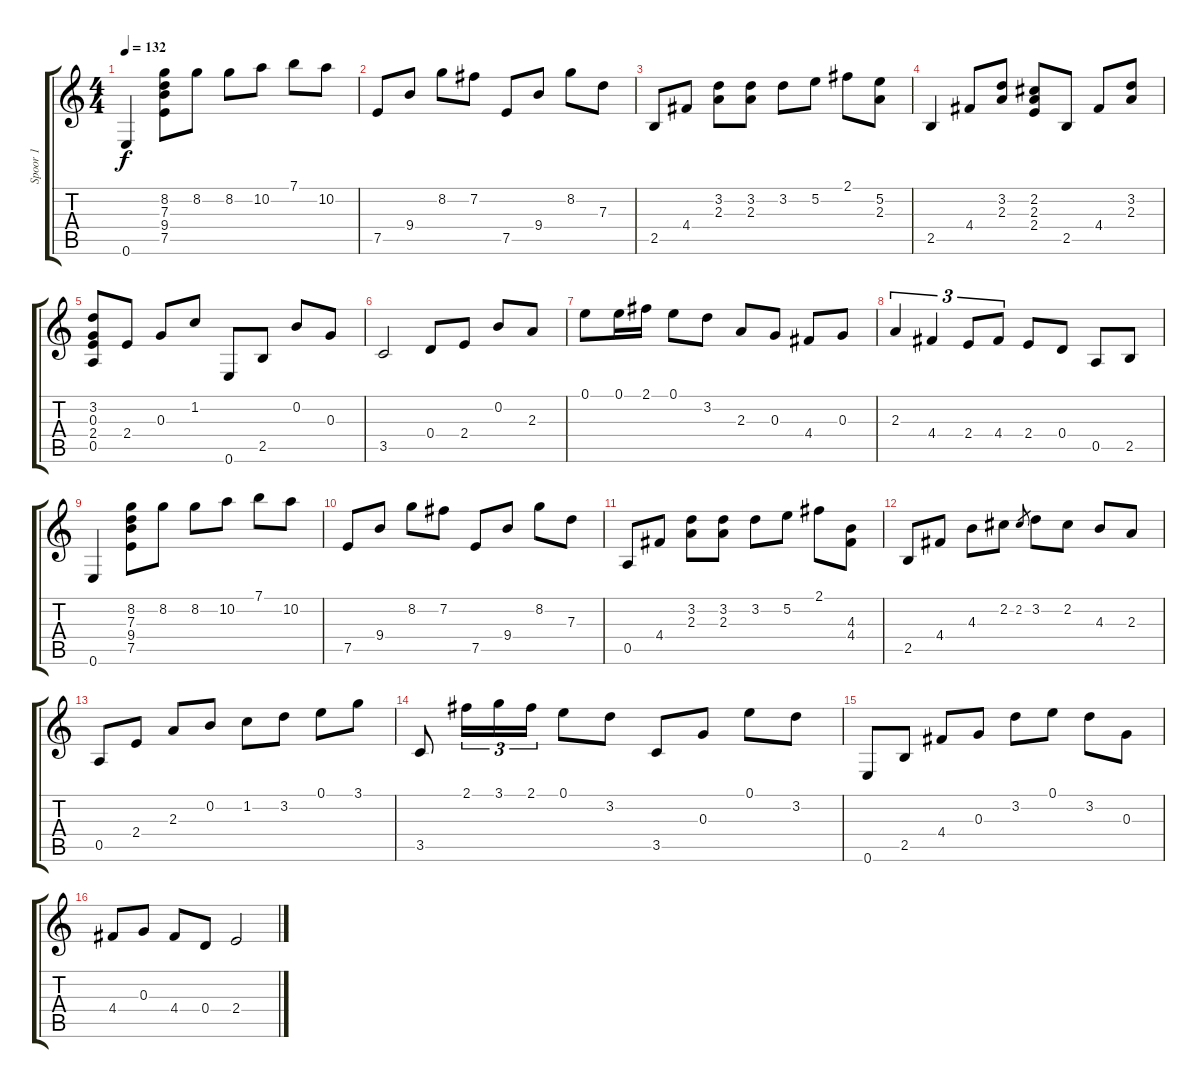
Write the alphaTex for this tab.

\track ("Spoor 1" "Spoor 1") {instrument acousticguitarnylon}
\staff {score tabs}
\tuning (E4 B3 G3 D3 A2 E2) {hide}
\ts (4 4)
\tempo 132
\clef g2
\ks c
0.6.4{dy f} (8.2 7.3 9.4 7.5).8 8.2.8 8.2.8 10.2.8 7.1.8 10.2.8 |
7.5.8 9.4.8 8.2.8 7.2.8 7.5.8 9.4.8 8.2.8 7.3.8 |
2.5.8 4.4.8 (3.2 2.3).8 (3.2 2.3).8 3.2.8 5.2.8 2.1.8 (5.2 2.3).8 |
2.5.4 4.4.8 (3.2 2.3).8 (2.2 2.3 2.4).8 2.5.8 4.4.8 (3.2 2.3).8 |
(3.2 0.3 2.4 0.5).8 2.4.8 0.3.8 1.2.8 0.6.8 2.5.8 0.2.8 0.3.8 |
3.5.2 0.4.8 2.4.8 0.2.8 2.3.8 |
0.1.8 0.1.16 2.1.16 0.1.8 3.2.8 2.3.8 0.3.8 4.4.8 0.3.8 |
2.3.4{tu (3 2)} 4.4.4{tu (3 2)} 2.4.8{tu (3 2)} 4.4.8{tu (3 2)} 2.4.8 0.4.8 0.5.8 2.5.8 |
0.6.4 (8.2 7.3 9.4 7.5).8 8.2.8 8.2.8 10.2.8 7.1.8 10.2.8 |
7.5.8 9.4.8 8.2.8 7.2.8 7.5.8 9.4.8 8.2.8 7.3.8 |
0.5.8 4.4.8 (3.2 2.3).8 (3.2 2.3).8 3.2.8 5.2.8 2.1.8 (4.3 4.4).8 |
2.5.8 4.4.8 4.3.8 2.2.8 2.2.8{gr} 3.2.8 2.2.8 4.3.8 2.3.8 |
0.5.8 2.4.8 2.3.8 0.2.8 1.2.8 3.2.8 0.1.8 3.1.8 |
3.5.8 2.1.16{tu (3 2)} 3.1.16{tu (3 2)} 2.1.16{tu (3 2)} 0.1.8 3.2.8 3.5.8 0.3.8 0.1.8 3.2.8 |
0.6.8 2.5.8 4.4.8 0.3.8 3.2.8 0.1.8 3.2.8 0.3.8 |
4.4.8 0.3.8 4.4.8 0.4.8 2.4.2
